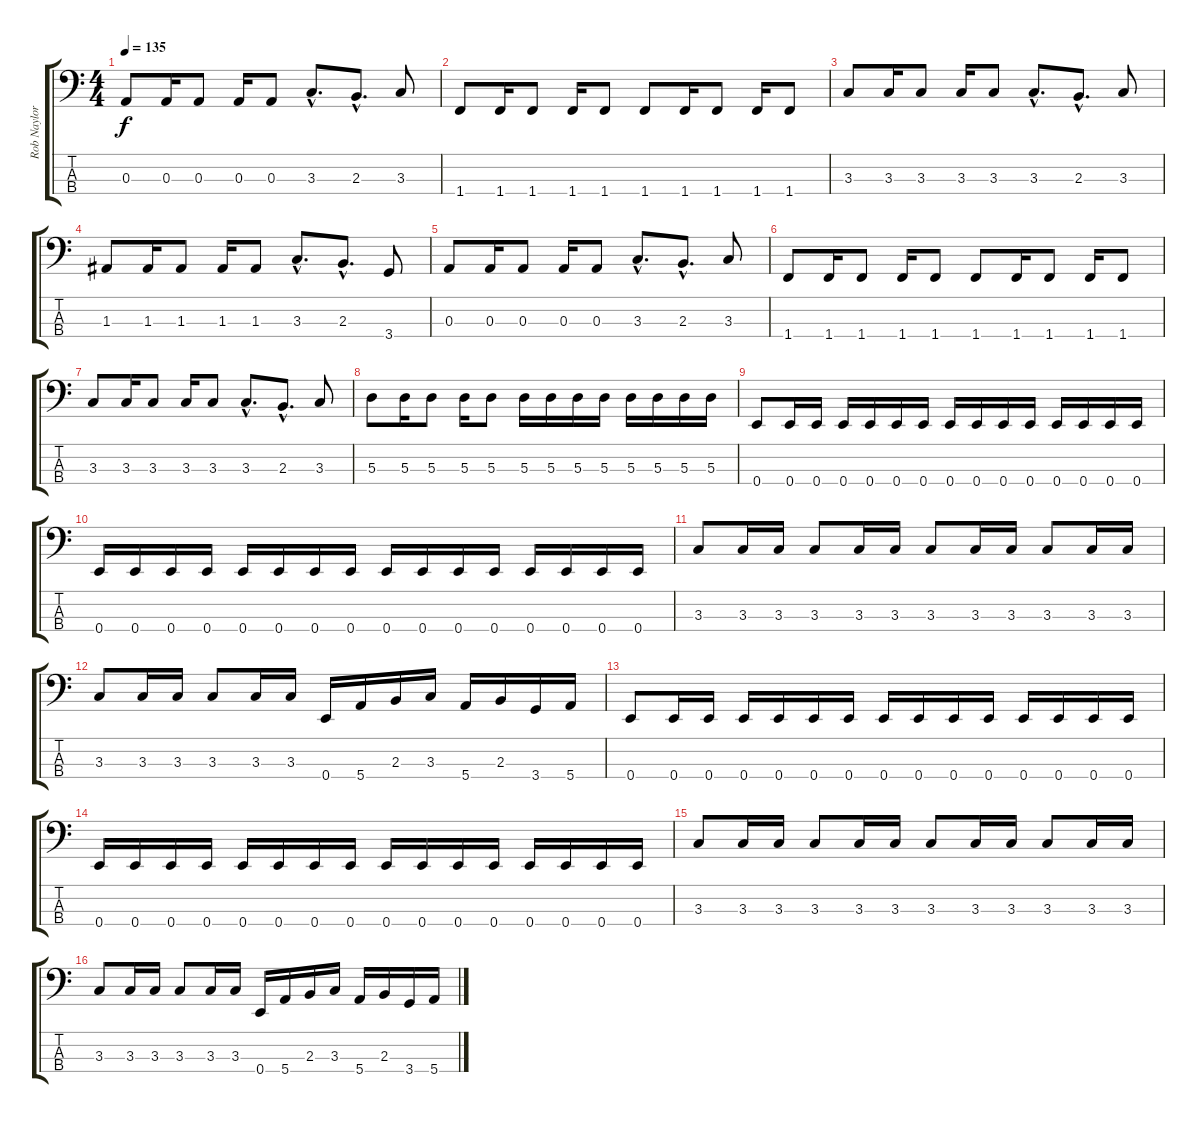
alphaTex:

\track ("Rob Naylor" "Rob Naylor") {instrument electricbassfinger}
\staff {score tabs}
\tuning (G2 D2 A1 E1) {hide}
\ts (4 4)
\tempo 135
\clef f4
\ks c
0.3.8{dy f} 0.3.16 0.3.8 0.3.16 0.3.8 3.3{hac}.8{d} 2.3{hac}.8{d} 3.3.8 |
1.4.8 1.4.16 1.4.8 1.4.16 1.4.8 1.4.8 1.4.16 1.4.8 1.4.16 1.4.8 |
3.3.8 3.3.16 3.3.8 3.3.16 3.3.8 3.3{hac}.8{d} 2.3{hac}.8{d} 3.3.8 |
1.3.8 1.3.16 1.3.8 1.3.16 1.3.8 3.3{hac}.8{d} 2.3{hac}.8{d} 3.4.8 |
0.3.8 0.3.16 0.3.8 0.3.16 0.3.8 3.3{hac}.8{d} 2.3{hac}.8{d} 3.3.8 |
1.4.8 1.4.16 1.4.8 1.4.16 1.4.8 1.4.8 1.4.16 1.4.8 1.4.16 1.4.8 |
3.3.8 3.3.16 3.3.8 3.3.16 3.3.8 3.3{hac}.8{d} 2.3{hac}.8{d} 3.3.8 |
5.3.8 5.3.16 5.3.8 5.3.16 5.3.8 5.3.16 5.3.16 5.3.16 5.3.16 5.3.16 5.3.16 5.3.16 5.3.16 |
0.4.8 0.4.16 0.4.16 0.4.16 0.4.16 0.4.16 0.4.16 0.4.16 0.4.16 0.4.16 0.4.16 0.4.16 0.4.16 0.4.16 0.4.16 |
0.4.16 0.4.16 0.4.16 0.4.16 0.4.16 0.4.16 0.4.16 0.4.16 0.4.16 0.4.16 0.4.16 0.4.16 0.4.16 0.4.16 0.4.16 0.4.16 |
3.3.8 3.3.16 3.3.16 3.3.8 3.3.16 3.3.16 3.3.8 3.3.16 3.3.16 3.3.8 3.3.16 3.3.16 |
3.3.8 3.3.16 3.3.16 3.3.8 3.3.16 3.3.16 0.4.16 5.4.16 2.3.16 3.3.16 5.4.16 2.3.16 3.4.16 5.4.16 |
0.4.8 0.4.16 0.4.16 0.4.16 0.4.16 0.4.16 0.4.16 0.4.16 0.4.16 0.4.16 0.4.16 0.4.16 0.4.16 0.4.16 0.4.16 |
0.4.16 0.4.16 0.4.16 0.4.16 0.4.16 0.4.16 0.4.16 0.4.16 0.4.16 0.4.16 0.4.16 0.4.16 0.4.16 0.4.16 0.4.16 0.4.16 |
3.3.8 3.3.16 3.3.16 3.3.8 3.3.16 3.3.16 3.3.8 3.3.16 3.3.16 3.3.8 3.3.16 3.3.16 |
3.3.8 3.3.16 3.3.16 3.3.8 3.3.16 3.3.16 0.4.16 5.4.16 2.3.16 3.3.16 5.4.16 2.3.16 3.4.16 5.4.16
